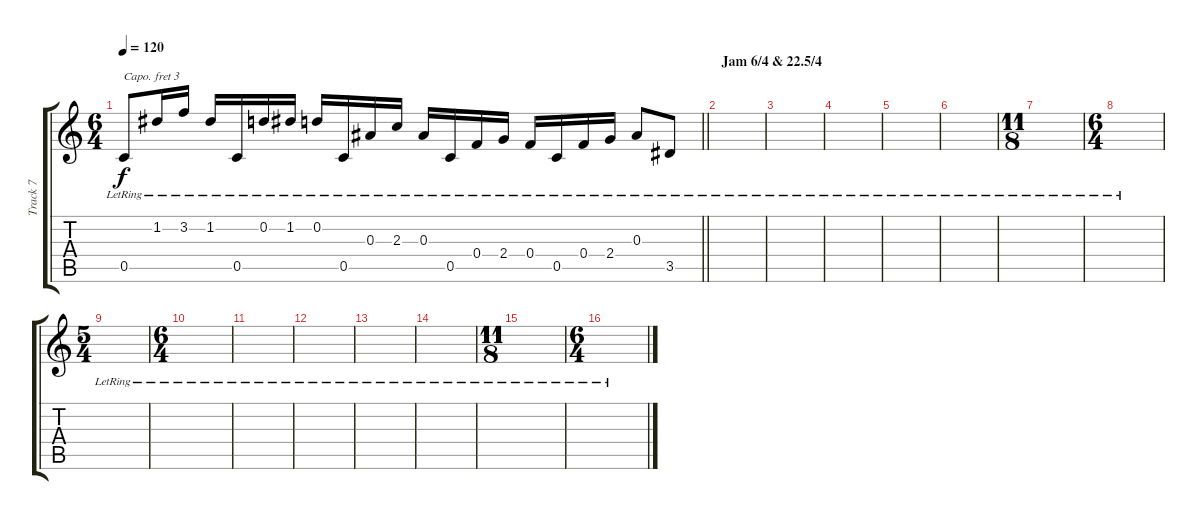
\track ("Track 7" "Track 7") {instrument acousticguitarnylon}
\staff {score tabs}
\capo 3
\tuning (E4 B3 G3 D3 A2 E2) {hide}
\ts (6 4)
\tempo 120
\clef g2
\barLineRight lightlight
\ks c
0.5{lr}.8{dy f} 1.2{lr}.16 3.2{lr}.16 1.2{lr}.16 0.5{lr}.16 0.2{lr}.16 1.2{lr}.16 0.2{lr}.16 0.5{lr}.16 0.3{lr}.16 2.3{lr}.16 0.3{lr}.16 0.5{lr}.16 0.4{lr}.16 2.4{lr}.16 0.4{lr}.16 0.5{lr}.16 0.4{lr}.16 2.4{lr}.16 0.3{lr}.8 3.5{lr}.8 |
\section ("" "Jam 6/4 & 22.5/4")
|
|
|
|
|
\ts (11 8)
|
\ts (6 4)
|
\ts (5 4)
|
\ts (6 4)
|
|
|
|
|
\ts (11 8)
|
\ts (6 4)
